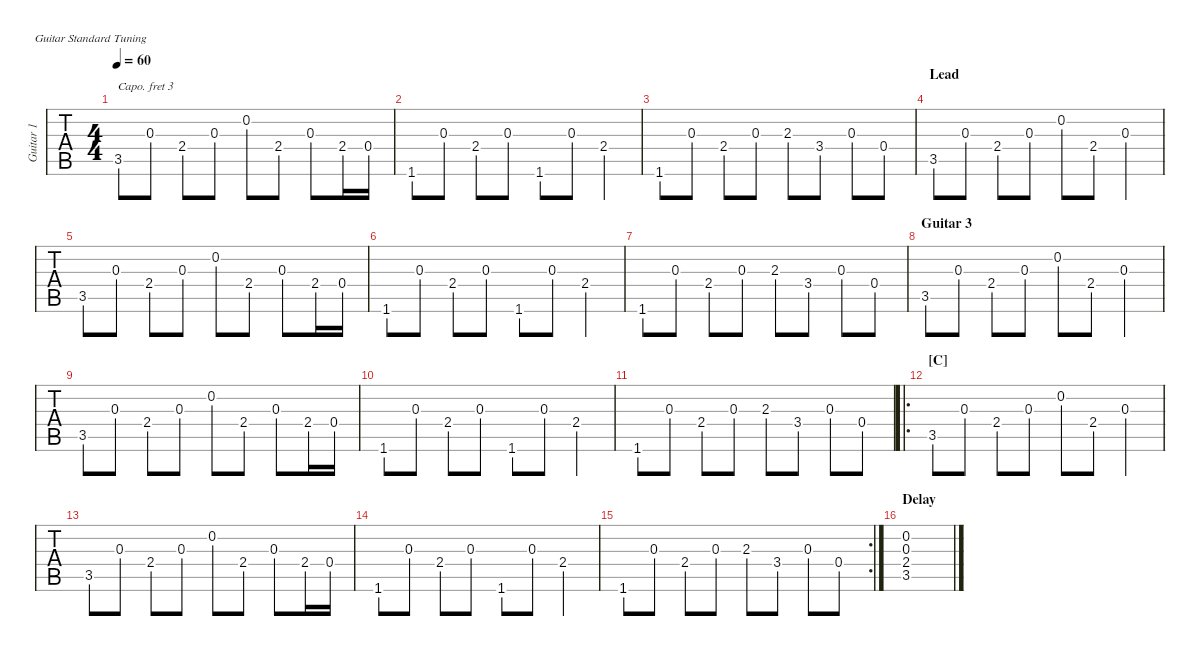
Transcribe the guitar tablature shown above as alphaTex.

\defaultSystemsLayout 4
\hideDynamics
\bracketExtendMode nobrackets
\otherSystemsTrackNameOrientation horizontal
\track ("Guitar 1" "Guitar 1") {instrument electricguitarclean}
\staff {tabs}
\capo 3
\tuning (E4 B3 G3 D3 A2 E2)
\ts (4 4)
\tempo 60
\clef g2
\ks c
3.5.8{dy mf} 0.3.8 2.4.8 0.3.8 0.2.8 2.4.8 0.3.8 2.4.16 0.4.16 |
1.6.8 0.3.8 2.4.8 0.3.8 1.6.8 0.3.8 2.4.4 |
1.6.8 0.3.8 2.4.8 0.3.8 2.3.8 3.4.8 0.3.8 0.4.8 |
\section ("" "Lead")
3.5.8 0.3.8 2.4.8 0.3.8 0.2.8 2.4.8 0.3.4 |
3.5.8 0.3.8 2.4.8 0.3.8 0.2.8 2.4.8 0.3.8 2.4.16 0.4.16 |
1.6.8 0.3.8 2.4.8 0.3.8 1.6.8 0.3.8 2.4.4 |
1.6.8 0.3.8 2.4.8 0.3.8 2.3.8 3.4.8 0.3.8 0.4.8 |
\section ("" "Guitar 3")
3.5.8 0.3.8 2.4.8 0.3.8 0.2.8 2.4.8 0.3.4 |
3.5.8 0.3.8 2.4.8 0.3.8 0.2.8 2.4.8 0.3.8 2.4.16 0.4.16 |
1.6.8 0.3.8 2.4.8 0.3.8 1.6.8 0.3.8 2.4.4 |
1.6.8 0.3.8 2.4.8 0.3.8 2.3.8 3.4.8 0.3.8 0.4.8 |
\ro
\section ("C" "")
3.5.8 0.3.8 2.4.8 0.3.8 0.2.8 2.4.8 0.3.4 |
3.5.8 0.3.8 2.4.8 0.3.8 0.2.8 2.4.8 0.3.8 2.4.16 0.4.16 |
1.6.8 0.3.8 2.4.8 0.3.8 1.6.8 0.3.8 2.4.4 |
\rc 2
1.6.8 0.3.8 2.4.8 0.3.8 2.3.8 3.4.8 0.3.8 0.4.8 |
\section ("" "Delay")
(3.5 2.4 0.3 0.2).1
